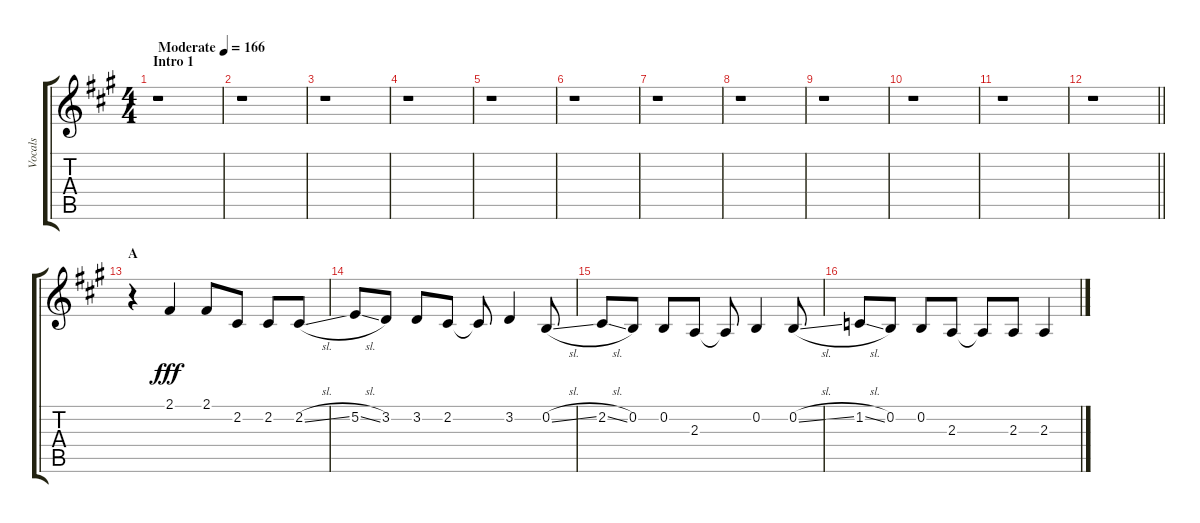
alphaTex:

\track ("Vocals" "Vocals") {instrument voiceoohs}
\staff {score tabs}
\tuning (E4 B3 G3 D3 A2 E2) {hide}
\ts (4 4)
\section ("" "Intro 1")
\tempo (166 "Moderate")
\clef g2
\ks a
r.1{dy fff instrument voiceoohs} |
r.1 |
r.1 |
r.1 |
r.1 |
r.1 |
r.1 |
r.1 |
r.1 |
r.1 |
r.1 |
\barLineRight lightlight
r.1 |
\section ("" "A")
r.4 2.1.4 2.1.8 2.2.8 2.2.8 2.2{sl}.8 |
5.2{sl}.8 3.2.8 3.2.8 2.2.8 2.2{t}.8 3.2.4 0.2{sl}.8 |
2.2{sl}.8 0.2.8 0.2.8 2.3.8 2.3{t}.8 0.2.4 0.2{sl}.8 |
1.2{sl}.8 0.2.8 0.2.8 2.3.8 2.3{t}.8 2.3.8 2.3.4
